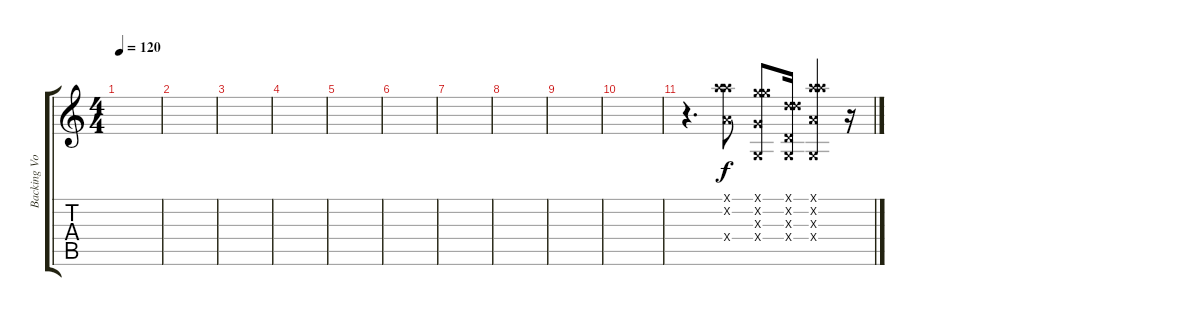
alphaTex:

\track ("Backing Vocals" "Backing Vo") {instrument voiceoohs}
\staff {score tabs}
\tuning (E4 B3 G3 D3 A2 E2) {hide}
\ts (4 4)
\tempo 120
\clef g2
\ks c
|
|
|
|
|
|
|
|
|
|
r.4{d} (17.1{x} 22.2{x} 19.4{x}).8 (15.1{x} 20.2{x} 0.3{x} 17.4{x}).8 (10.1{x} 15.2{x} 0.3{x} 12.4{x}).16 (17.1{x} 22.2{x} 0.3{x} 19.4{x}).4 r.16
